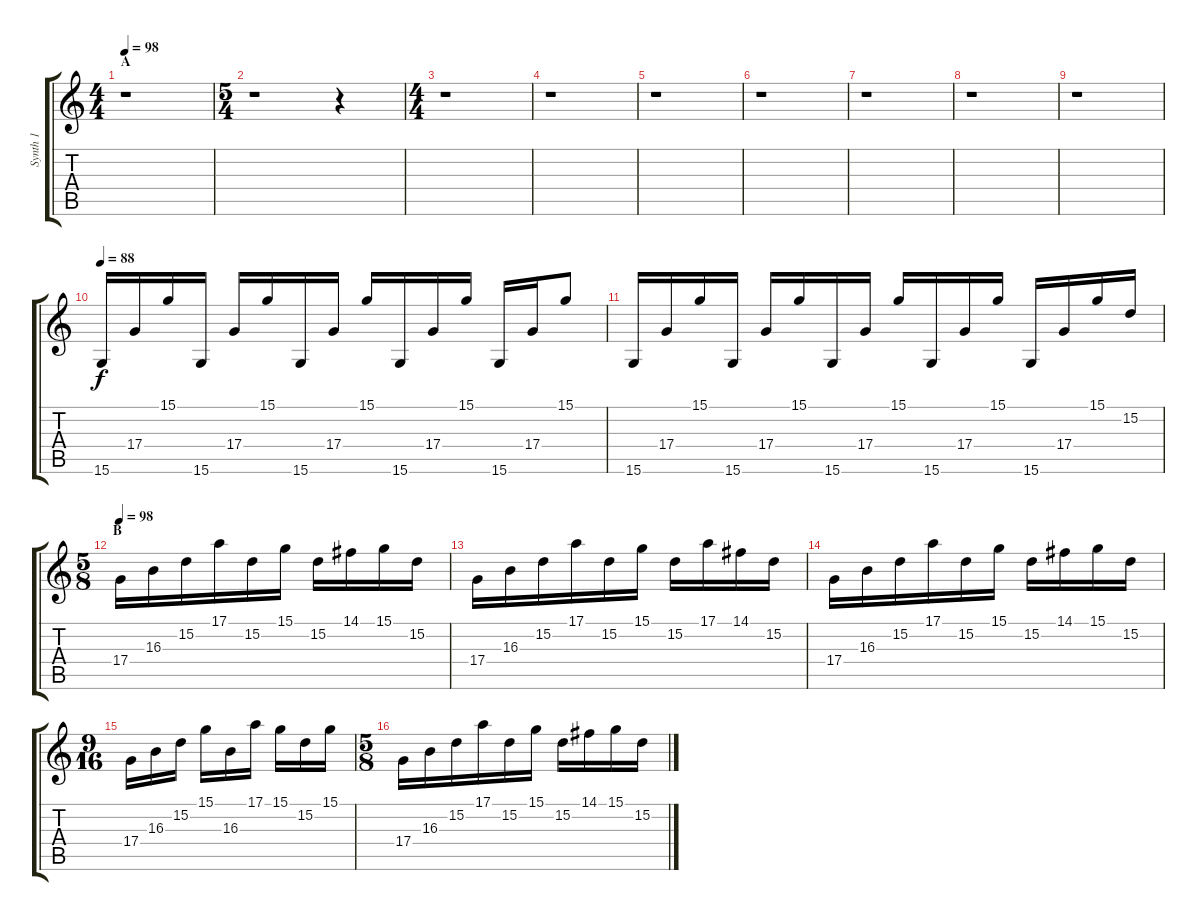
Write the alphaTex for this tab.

\track ("Synth 1" "Synth 1") {instrument fx4atmosphere}
\staff {score tabs}
\tuning (E4 B3 G3 D3 A2 E2) {hide}
\ts (4 4)
\section ("" "A")
\tempo 98
\tempo 72
\tempo 98
\clef g2
\ks c
r.1{dy f instrument fx4atmosphere} |
\ts (5 4)
r.1 r.4 |
\ts (4 4)
r.1 |
r.1 |
r.1 |
r.1 |
r.1 |
r.1 |
r.1{volume 0} |
\tempo 88
15.6.16{volume 14} 17.4.16 15.1.16 15.6.16 17.4.16 15.1.16 15.6.16 17.4.16 15.1.16 15.6.16 17.4.16 15.1.16 15.6.16 17.4.16 15.1.8 |
15.6.16 17.4.16 15.1.16 15.6.16 17.4.16 15.1.16 15.6.16 17.4.16 15.1.16 15.6.16 17.4.16 15.1.16 15.6.16 17.4.16 15.1.16 15.2.16 |
\ts (5 8)
\section ("" "B")
\tempo 98
17.4.16 16.3.16 15.2.16 17.1.16 15.2.16 15.1.16 15.2.16 14.1.16 15.1.16 15.2.16 |
17.4.16 16.3.16 15.2.16 17.1.16 15.2.16 15.1.16 15.2.16 17.1.16 14.1.16 15.2.16 |
17.4.16 16.3.16 15.2.16 17.1.16 15.2.16 15.1.16 15.2.16 14.1.16 15.1.16 15.2.16 |
\ts (9 16)
17.4.16 16.3.16 15.2.16 15.1.16 16.3.16 17.1.16 15.1.16 15.2.16 15.1.16 |
\ts (5 8)
17.4.16 16.3.16 15.2.16 17.1.16 15.2.16 15.1.16 15.2.16 14.1.16 15.1.16 15.2.16
